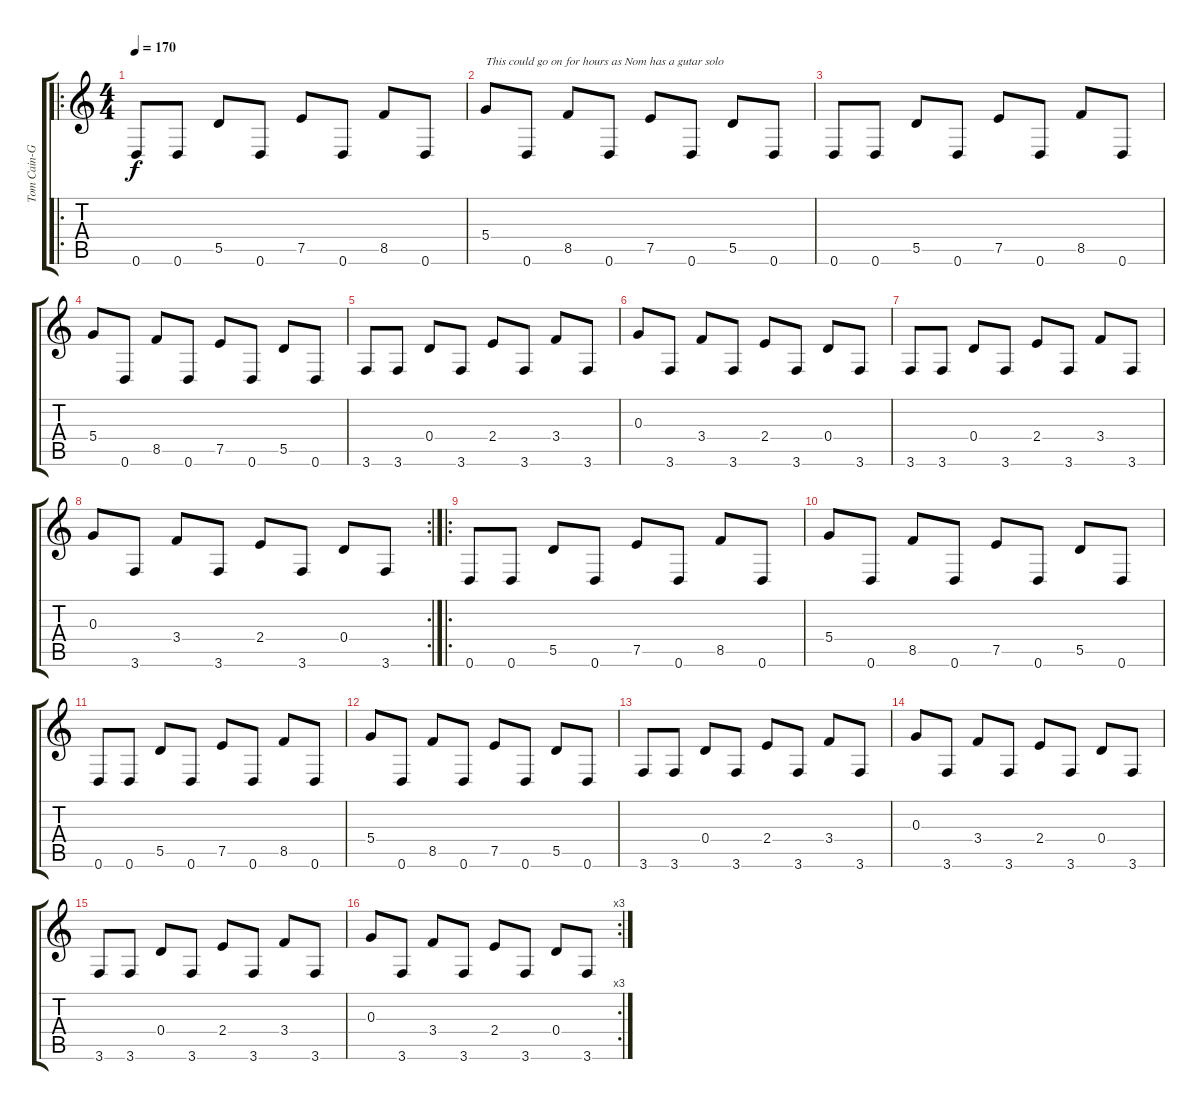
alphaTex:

\track ("Tom Cain-Guitar1" "Tom Cain-G") {instrument distortionguitar}
\staff {score tabs}
\tuning (E4 B3 G3 D3 A2 D2) {hide}
\ro
\ts (4 4)
\tempo 170
\clef g2
\ks c
0.6.8{dy f instrument electricguitarjazz} 0.6.8 5.5.8 0.6.8 7.5.8 0.6.8 8.5.8 0.6.8 |
5.4.8{txt "This could go on for hours as Nom has a gutar solo"} 0.6.8 8.5.8 0.6.8 7.5.8 0.6.8 5.5.8 0.6.8 |
0.6.8 0.6.8 5.5.8 0.6.8 7.5.8 0.6.8 8.5.8 0.6.8 |
5.4.8 0.6.8 8.5.8 0.6.8 7.5.8 0.6.8 5.5.8 0.6.8 |
3.6.8 3.6.8 0.4.8 3.6.8 2.4.8 3.6.8 3.4.8 3.6.8 |
0.3.8 3.6.8 3.4.8 3.6.8 2.4.8 3.6.8 0.4.8 3.6.8 |
3.6.8 3.6.8 0.4.8 3.6.8 2.4.8 3.6.8 3.4.8 3.6.8 |
\rc 2
0.3.8 3.6.8 3.4.8 3.6.8 2.4.8 3.6.8 0.4.8 3.6.8 |
\ro
0.6.8{instrument distortionguitar} 0.6.8 5.5.8 0.6.8 7.5.8 0.6.8 8.5.8 0.6.8 |
5.4.8 0.6.8 8.5.8 0.6.8 7.5.8 0.6.8 5.5.8 0.6.8 |
0.6.8 0.6.8 5.5.8 0.6.8 7.5.8 0.6.8 8.5.8 0.6.8 |
5.4.8 0.6.8 8.5.8 0.6.8 7.5.8 0.6.8 5.5.8 0.6.8 |
3.6.8 3.6.8 0.4.8 3.6.8 2.4.8 3.6.8 3.4.8 3.6.8 |
0.3.8 3.6.8 3.4.8 3.6.8 2.4.8 3.6.8 0.4.8 3.6.8 |
3.6.8 3.6.8 0.4.8 3.6.8 2.4.8 3.6.8 3.4.8 3.6.8 |
\rc 3
0.3.8 3.6.8 3.4.8 3.6.8 2.4.8 3.6.8 0.4.8 3.6.8
